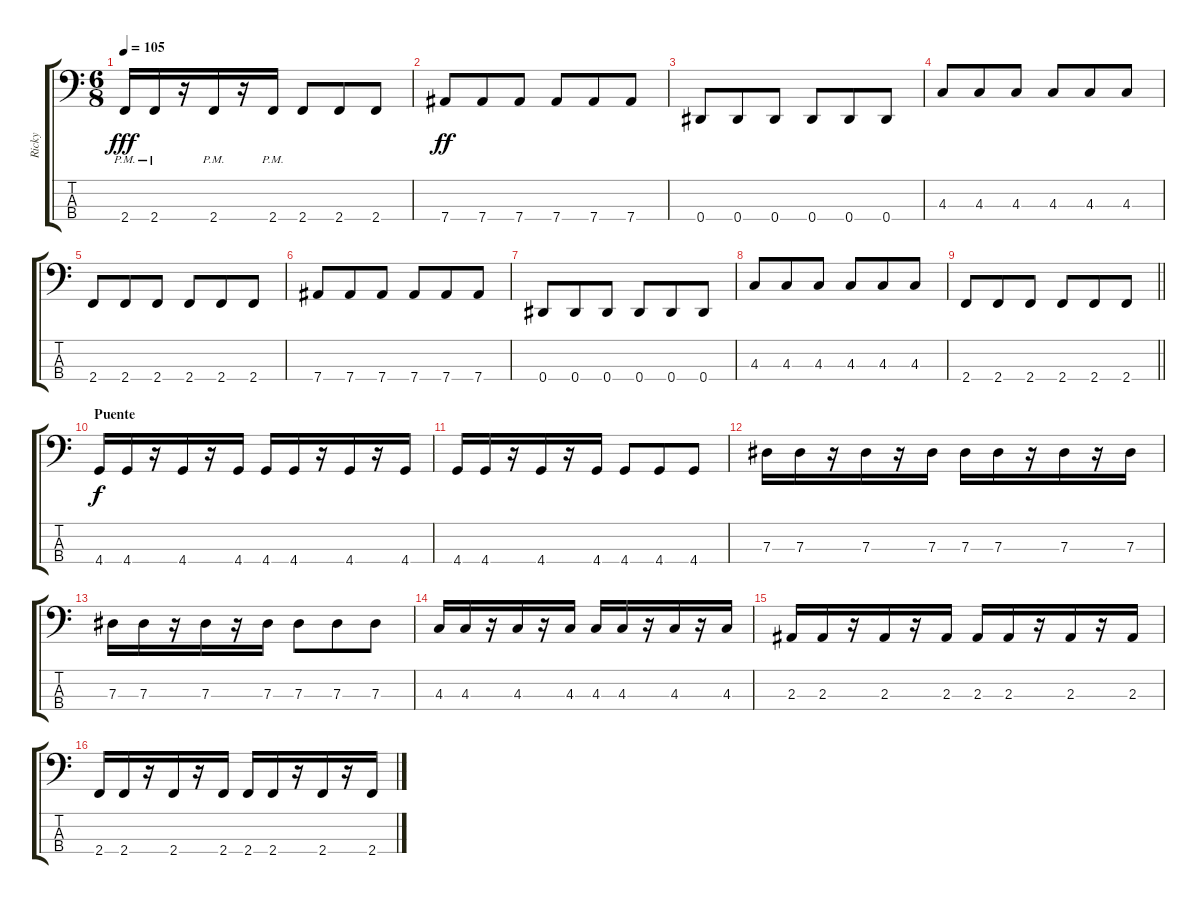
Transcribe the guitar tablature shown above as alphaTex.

\track ("Ricky" "Ricky") {instrument electricbasspick}
\staff {score tabs}
\tuning (Gb2 Db2 Ab1 Eb1) {hide}
\ts (6 8)
\tempo 105
\clef f4
\ks c
2.4{pm}.16{dy fff} 2.4{pm}.16 r.16 2.4{pm}.16 r.16 2.4{pm}.16 2.4.8 2.4.8 2.4.8 |
7.4.8{dy ff} 7.4.8 7.4.8 7.4.8 7.4.8 7.4.8 |
0.4.8 0.4.8 0.4.8 0.4.8 0.4.8 0.4.8 |
4.3.8 4.3.8 4.3.8 4.3.8 4.3.8 4.3.8 |
2.4.8 2.4.8 2.4.8 2.4.8 2.4.8 2.4.8 |
7.4.8 7.4.8 7.4.8 7.4.8 7.4.8 7.4.8 |
0.4.8 0.4.8 0.4.8 0.4.8 0.4.8 0.4.8 |
4.3.8 4.3.8 4.3.8 4.3.8 4.3.8 4.3.8 |
\barLineRight lightlight
2.4.8 2.4.8 2.4.8 2.4.8 2.4.8 2.4.8 |
\section ("" "Puente")
4.4.16{dy f} 4.4.16 r.16 4.4.16 r.16 4.4.16 4.4.16 4.4.16 r.16 4.4.16 r.16 4.4.16 |
4.4.16 4.4.16 r.16 4.4.16 r.16 4.4.16 4.4.8 4.4.8 4.4.8 |
7.3.16 7.3.16 r.16 7.3.16 r.16 7.3.16 7.3.16 7.3.16 r.16 7.3.16 r.16 7.3.16 |
7.3.16 7.3.16 r.16 7.3.16 r.16 7.3.16 7.3.8 7.3.8 7.3.8 |
4.3.16 4.3.16 r.16 4.3.16 r.16 4.3.16 4.3.16 4.3.16 r.16 4.3.16 r.16 4.3.16 |
2.3.16 2.3.16 r.16 2.3.16 r.16 2.3.16 2.3.16 2.3.16 r.16 2.3.16 r.16 2.3.16 |
2.4.16 2.4.16 r.16 2.4.16 r.16 2.4.16 2.4.16 2.4.16 r.16 2.4.16 r.16 2.4.16
